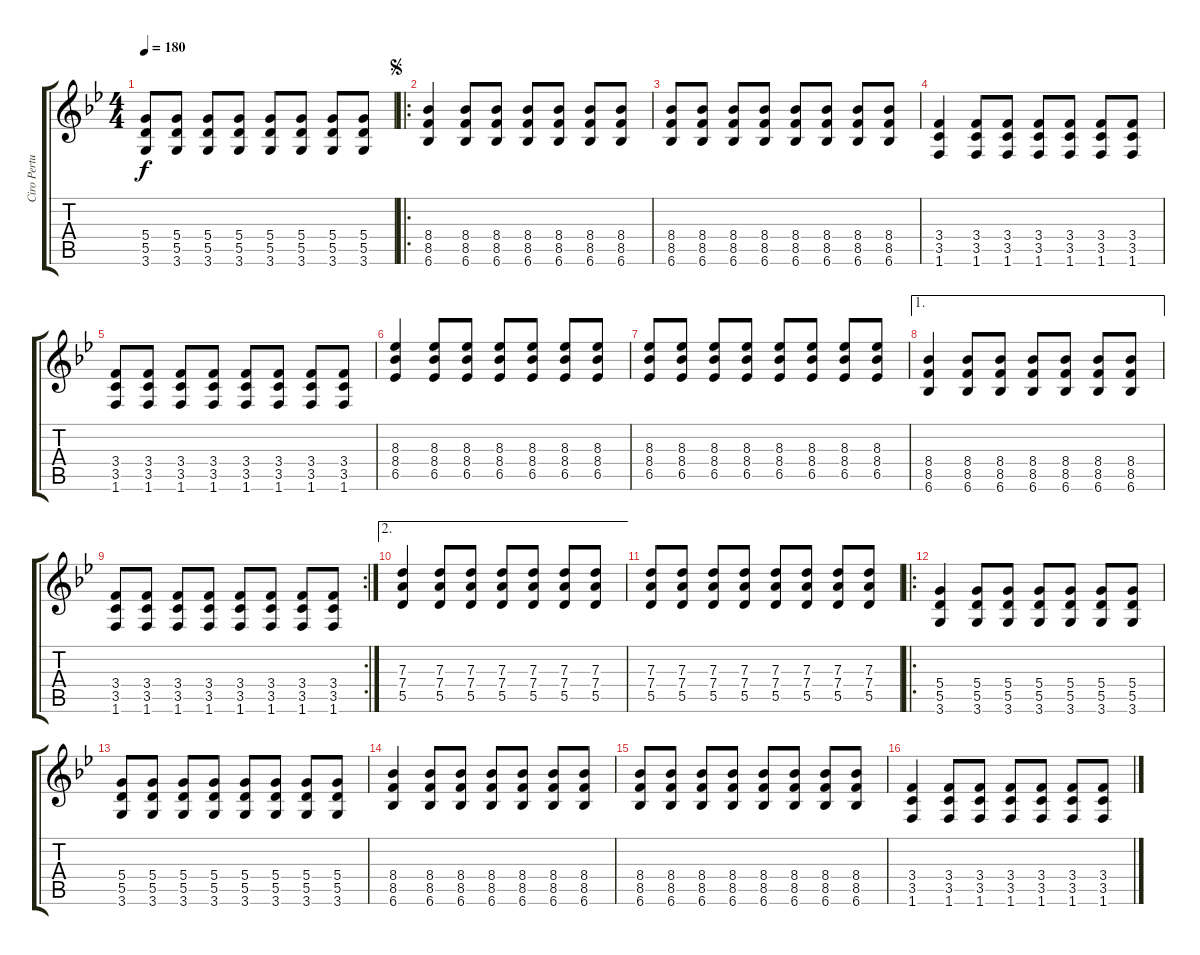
\track ("Ciro Pertusi" "Ciro Pertu") {instrument overdrivenguitar}
\staff {score tabs}
\tuning (E4 B3 G3 D3 A2 E2) {hide}
\ts (4 4)
\tempo 180
\clef g2
\ks bb
(5.4 5.5 3.6).8{dy f} (5.4 5.5 3.6).8 (5.4 5.5 3.6).8 (5.4 5.5 3.6).8 (5.4 5.5 3.6).8 (5.4 5.5 3.6).8 (5.4 5.5 3.6).8 (5.4 5.5 3.6).8 |
\ro
\jump segno
(8.4 8.5 6.6).4 (8.4 8.5 6.6).8 (8.4 8.5 6.6).8 (8.4 8.5 6.6).8 (8.4 8.5 6.6).8 (8.4 8.5 6.6).8 (8.4 8.5 6.6).8 |
(8.4 8.5 6.6).8 (8.4 8.5 6.6).8 (8.4 8.5 6.6).8 (8.4 8.5 6.6).8 (8.4 8.5 6.6).8 (8.4 8.5 6.6).8 (8.4 8.5 6.6).8 (8.4 8.5 6.6).8 |
(3.4 3.5 1.6).4 (3.4 3.5 1.6).8 (3.4 3.5 1.6).8 (3.4 3.5 1.6).8 (3.4 3.5 1.6).8 (3.4 3.5 1.6).8 (3.4 3.5 1.6).8 |
(3.4 3.5 1.6).8 (3.4 3.5 1.6).8 (3.4 3.5 1.6).8 (3.4 3.5 1.6).8 (3.4 3.5 1.6).8 (3.4 3.5 1.6).8 (3.4 3.5 1.6).8 (3.4 3.5 1.6).8 |
(8.3 8.4 6.5).4 (8.3 8.4 6.5).8 (8.3 8.4 6.5).8 (8.3 8.4 6.5).8 (8.3 8.4 6.5).8 (8.3 8.4 6.5).8 (8.3 8.4 6.5).8 |
(8.3 8.4 6.5).8 (8.3 8.4 6.5).8 (8.3 8.4 6.5).8 (8.3 8.4 6.5).8 (8.3 8.4 6.5).8 (8.3 8.4 6.5).8 (8.3 8.4 6.5).8 (8.3 8.4 6.5).8 |
\ae 1
(8.4 8.5 6.6).4 (8.4 8.5 6.6).8 (8.4 8.5 6.6).8 (8.4 8.5 6.6).8 (8.4 8.5 6.6).8 (8.4 8.5 6.6).8 (8.4 8.5 6.6).8 |
\rc 2
(3.4 3.5 1.6).8 (3.4 3.5 1.6).8 (3.4 3.5 1.6).8 (3.4 3.5 1.6).8 (3.4 3.5 1.6).8 (3.4 3.5 1.6).8 (3.4 3.5 1.6).8 (3.4 3.5 1.6).8 |
\ae 2
(7.3 7.4 5.5).4 (7.3 7.4 5.5).8 (7.3 7.4 5.5).8 (7.3 7.4 5.5).8 (7.3 7.4 5.5).8 (7.3 7.4 5.5).8 (7.3 7.4 5.5).8 |
(7.3 7.4 5.5).8 (7.3 7.4 5.5).8 (7.3 7.4 5.5).8 (7.3 7.4 5.5).8 (7.3 7.4 5.5).8 (7.3 7.4 5.5).8 (7.3 7.4 5.5).8 (7.3 7.4 5.5).8 |
\ro
(5.4 5.5 3.6).4 (5.4 5.5 3.6).8 (5.4 5.5 3.6).8 (5.4 5.5 3.6).8 (5.4 5.5 3.6).8 (5.4 5.5 3.6).8 (5.4 5.5 3.6).8 |
(5.4 5.5 3.6).8 (5.4 5.5 3.6).8 (5.4 5.5 3.6).8 (5.4 5.5 3.6).8 (5.4 5.5 3.6).8 (5.4 5.5 3.6).8 (5.4 5.5 3.6).8 (5.4 5.5 3.6).8 |
(8.4 8.5 6.6).4 (8.4 8.5 6.6).8 (8.4 8.5 6.6).8 (8.4 8.5 6.6).8 (8.4 8.5 6.6).8 (8.4 8.5 6.6).8 (8.4 8.5 6.6).8 |
(8.4 8.5 6.6).8 (8.4 8.5 6.6).8 (8.4 8.5 6.6).8 (8.4 8.5 6.6).8 (8.4 8.5 6.6).8 (8.4 8.5 6.6).8 (8.4 8.5 6.6).8 (8.4 8.5 6.6).8 |
(3.4 3.5 1.6).4 (3.4 3.5 1.6).8 (3.4 3.5 1.6).8 (3.4 3.5 1.6).8 (3.4 3.5 1.6).8 (3.4 3.5 1.6).8 (3.4 3.5 1.6).8
